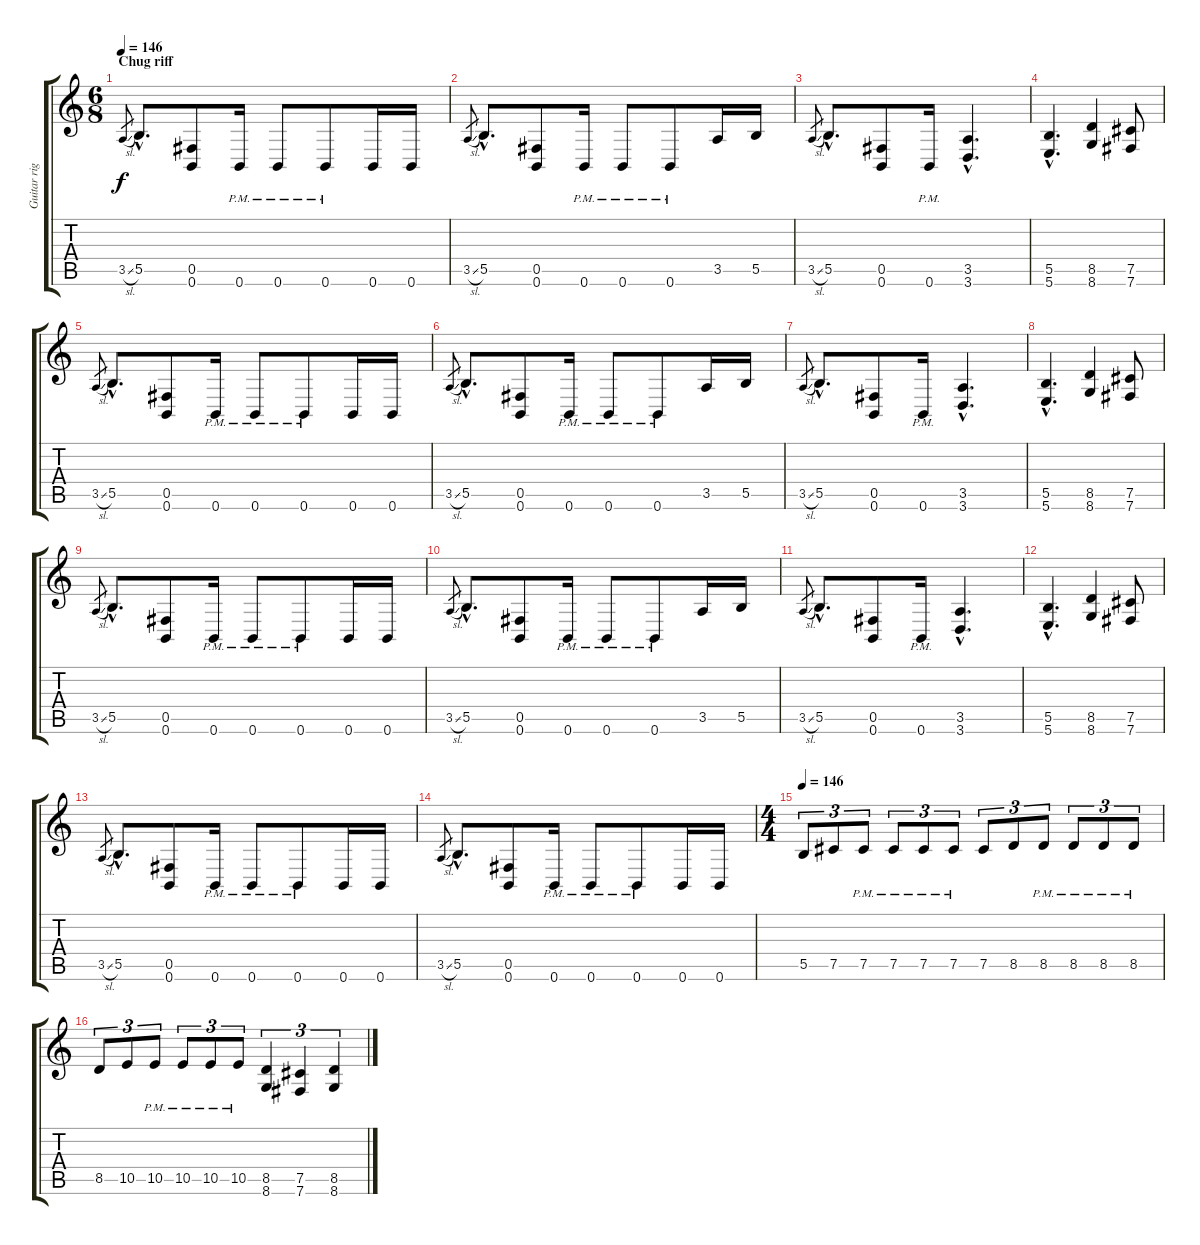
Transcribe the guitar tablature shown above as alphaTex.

\track ("Guitar right channel" "Guitar rig") {instrument distortionguitar}
\staff {score tabs}
\tuning (Db4 Ab3 E3 B2 Gb2 B1) {hide}
\ts (6 8)
\section ("" "Chug riff")
\tempo 146
\tempo 110
\tempo 146
\clef g2
\ks c
3.5{sl}.8{gr dy f instrument distortionguitar} 5.5{hac}.8{d} (0.5 0.6).8 0.6{pm}.16 0.6{pm}.8 0.6{pm}.8 0.6.16 0.6.16 |
3.5{sl}.8{gr} 5.5{hac}.8{d} (0.5 0.6).8 0.6{pm}.16 0.6{pm}.8 0.6{pm}.8 3.5.16 5.5.16 |
3.5{sl}.8{gr} 5.5{hac}.8{d} (0.5 0.6).8 0.6{pm}.16 (3.5{hac} 3.6{hac}).4{d} |
(5.5{hac} 5.6{hac}).4{d} (8.5 8.6).4 (7.5 7.6).8 |
3.5{sl}.8{gr} 5.5{hac}.8{d} (0.5 0.6).8 0.6{pm}.16 0.6{pm}.8 0.6{pm}.8 0.6.16 0.6.16 |
3.5{sl}.8{gr} 5.5{hac}.8{d} (0.5 0.6).8 0.6{pm}.16 0.6{pm}.8 0.6{pm}.8 3.5.16 5.5.16 |
3.5{sl}.8{gr} 5.5{hac}.8{d} (0.5 0.6).8 0.6{pm}.16 (3.5{hac} 3.6{hac}).4{d} |
(5.5{hac} 5.6{hac}).4{d} (8.5 8.6).4 (7.5 7.6).8 |
3.5{sl}.8{gr} 5.5{hac}.8{d} (0.5 0.6).8 0.6{pm}.16 0.6{pm}.8 0.6{pm}.8 0.6.16 0.6.16 |
3.5{sl}.8{gr} 5.5{hac}.8{d} (0.5 0.6).8 0.6{pm}.16 0.6{pm}.8 0.6{pm}.8 3.5.16 5.5.16 |
3.5{sl}.8{gr} 5.5{hac}.8{d} (0.5 0.6).8 0.6{pm}.16 (3.5{hac} 3.6{hac}).4{d} |
(5.5{hac} 5.6{hac}).4{d} (8.5 8.6).4 (7.5 7.6).8 |
3.5{sl}.8{gr} 5.5{hac}.8{d} (0.5 0.6).8 0.6{pm}.16 0.6{pm}.8 0.6{pm}.8 0.6.16 0.6.16 |
3.5{sl}.8{gr} 5.5{hac}.8{d} (0.5 0.6).8 0.6{pm}.16 0.6{pm}.8 0.6{pm}.8 0.6.16 0.6.16 |
\ts (4 4)
\tempo 146
5.5.8{tu (3 2)} 7.5.8{tu (3 2)} 7.5{pm}.8{tu (3 2)} 7.5{pm}.8{tu (3 2)} 7.5{pm}.8{tu (3 2)} 7.5{pm}.8{tu (3 2)} 7.5.8{tu (3 2)} 8.5.8{tu (3 2)} 8.5{pm}.8{tu (3 2)} 8.5{pm}.8{tu (3 2)} 8.5{pm}.8{tu (3 2)} 8.5{pm}.8{tu (3 2)} |
8.5.8{tu (3 2)} 10.5.8{tu (3 2)} 10.5{pm}.8{tu (3 2)} 10.5{pm}.8{tu (3 2)} 10.5{pm}.8{tu (3 2)} 10.5{pm}.8{tu (3 2)} (8.5 8.6).4{tu (3 2)} (7.5 7.6).4{tu (3 2)} (8.5 8.6).4{tu (3 2)}
